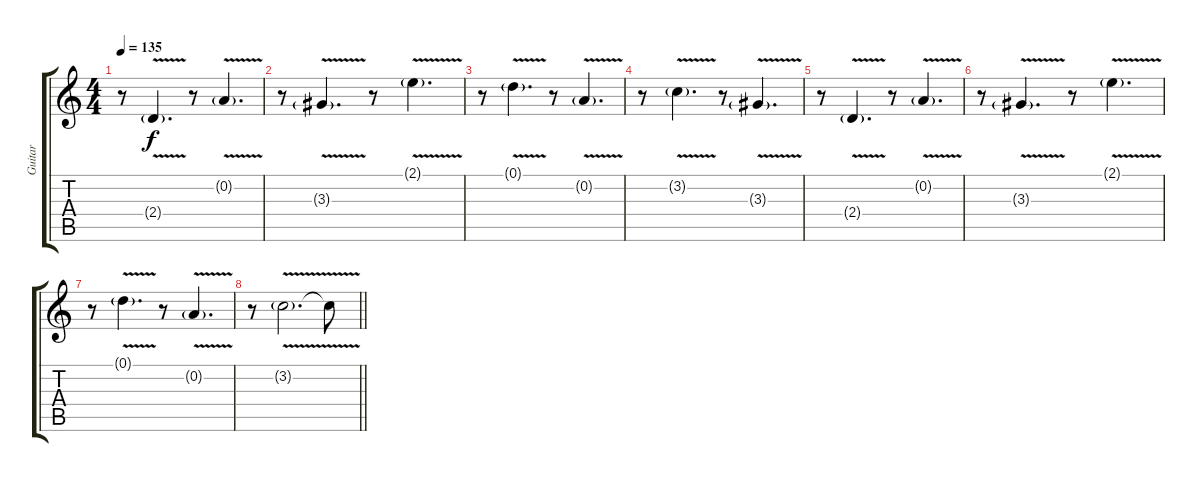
\track ("Guitar" "Guitar") {instrument electricguitarclean}
\staff {score tabs}
\tuning (D4 A3 F3 C3 G2 D2) {hide}
\ts (4 4)
\tempo 135
\clef g2
\ks c
r.8{dy f} 2.4{v g}.4{d} r.8 0.2{v g}.4{d} |
r.8 3.3{v g}.4{d} r.8 2.1{v g}.4{d} |
r.8 0.1{v g}.4{d} r.8 0.2{v g}.4{d} |
r.8 3.2{v g}.4{d} r.8 3.3{v g}.4{d} |
r.8 2.4{v g}.4{d} r.8 0.2{v g}.4{d} |
r.8 3.3{v g}.4{d} r.8 2.1{v g}.4{d} |
r.8 0.1{v g}.4{d} r.8 0.2{v g}.4{d} |
\barLineRight lightlight
r.8 3.2{v g}.2{d} 3.2{t}.8
